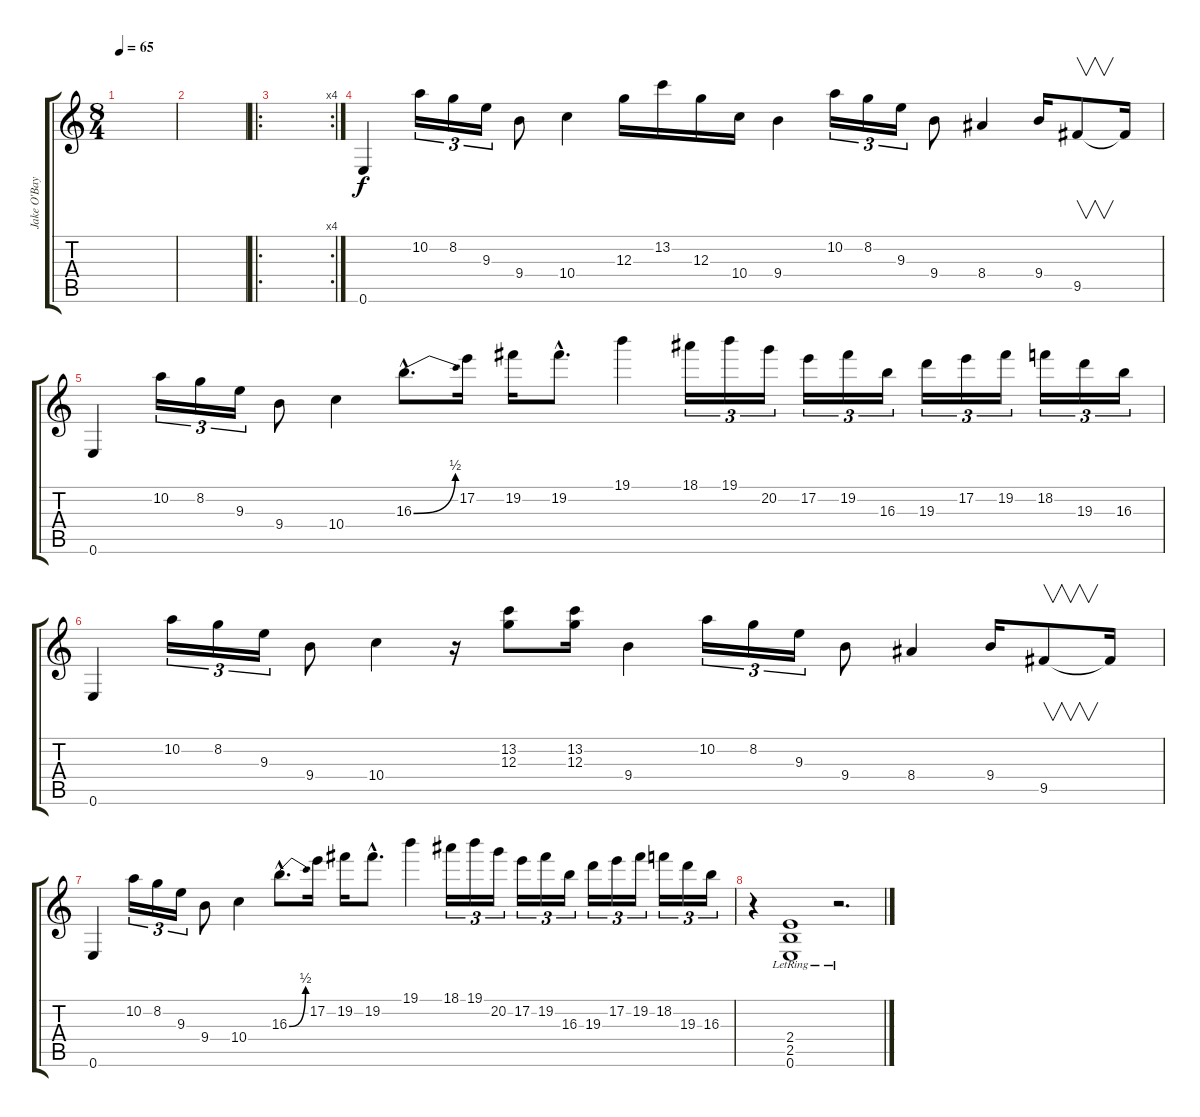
\track ("Jake O'Bayne - Dist" "Jake O'Bay") {instrument distortionguitar}
\staff {score tabs}
\tuning (E4 B3 G3 D3 A2 E2) {hide}
\ts (8 4)
\tempo 65
\clef g2
\ks c
|
|
\ro
\rc 4
|
0.6.4 10.2.16{tu (3 2)} 8.2.16{tu (3 2)} 9.3.16{tu (3 2)} 9.4.8 10.4.4 12.3.16 13.2.16 12.3.16 10.4.16 9.4.4 10.2.16{tu (3 2)} 8.2.16{tu (3 2)} 9.3.16{tu (3 2)} 9.4.8 8.4.4 9.4.16 9.5.8{v} 9.5{t}.16 |
0.6.4 10.2.16{tu (3 2)} 8.2.16{tu (3 2)} 9.3.16{tu (3 2)} 9.4.8 10.4.4 16.3{be (bend 0 0 60 2) hac}.8{d} 17.2.16 19.2.16 19.2{hac}.8{d} 19.1.4 18.1.16{tu (3 2)} 19.1.16{tu (3 2)} 20.2.16{tu (3 2)} 17.2.16{tu (3 2)} 19.2.16{tu (3 2)} 16.3.16{tu (3 2)} 19.3.16{tu (3 2)} 17.2.16{tu (3 2)} 19.2.16{tu (3 2)} 18.2.16{tu (3 2)} 19.3.16{tu (3 2)} 16.3.16{tu (3 2)} |
0.6.4 10.2.16{tu (3 2)} 8.2.16{tu (3 2)} 9.3.16{tu (3 2)} 9.4.8 10.4.4 r.16 (13.2 12.3).8 (13.2 12.3).16 9.4.4 10.2.16{tu (3 2)} 8.2.16{tu (3 2)} 9.3.16{tu (3 2)} 9.4.8 8.4.4 9.4.16 9.5.8{v} 9.5{t}.16 |
0.6.4 10.2.16{tu (3 2)} 8.2.16{tu (3 2)} 9.3.16{tu (3 2)} 9.4.8 10.4.4 16.3{be (bend 0 0 60 2) hac}.8{d} 17.2.16 19.2.16 19.2{hac}.8{d} 19.1.4 18.1.16{tu (3 2)} 19.1.16{tu (3 2)} 20.2.16{tu (3 2)} 17.2.16{tu (3 2)} 19.2.16{tu (3 2)} 16.3.16{tu (3 2)} 19.3.16{tu (3 2)} 17.2.16{tu (3 2)} 19.2.16{tu (3 2)} 18.2.16{tu (3 2)} 19.3.16{tu (3 2)} 16.3.16{tu (3 2)} |
r.4 (2.4{lr} 2.5 0.6).1 r.2{d}
